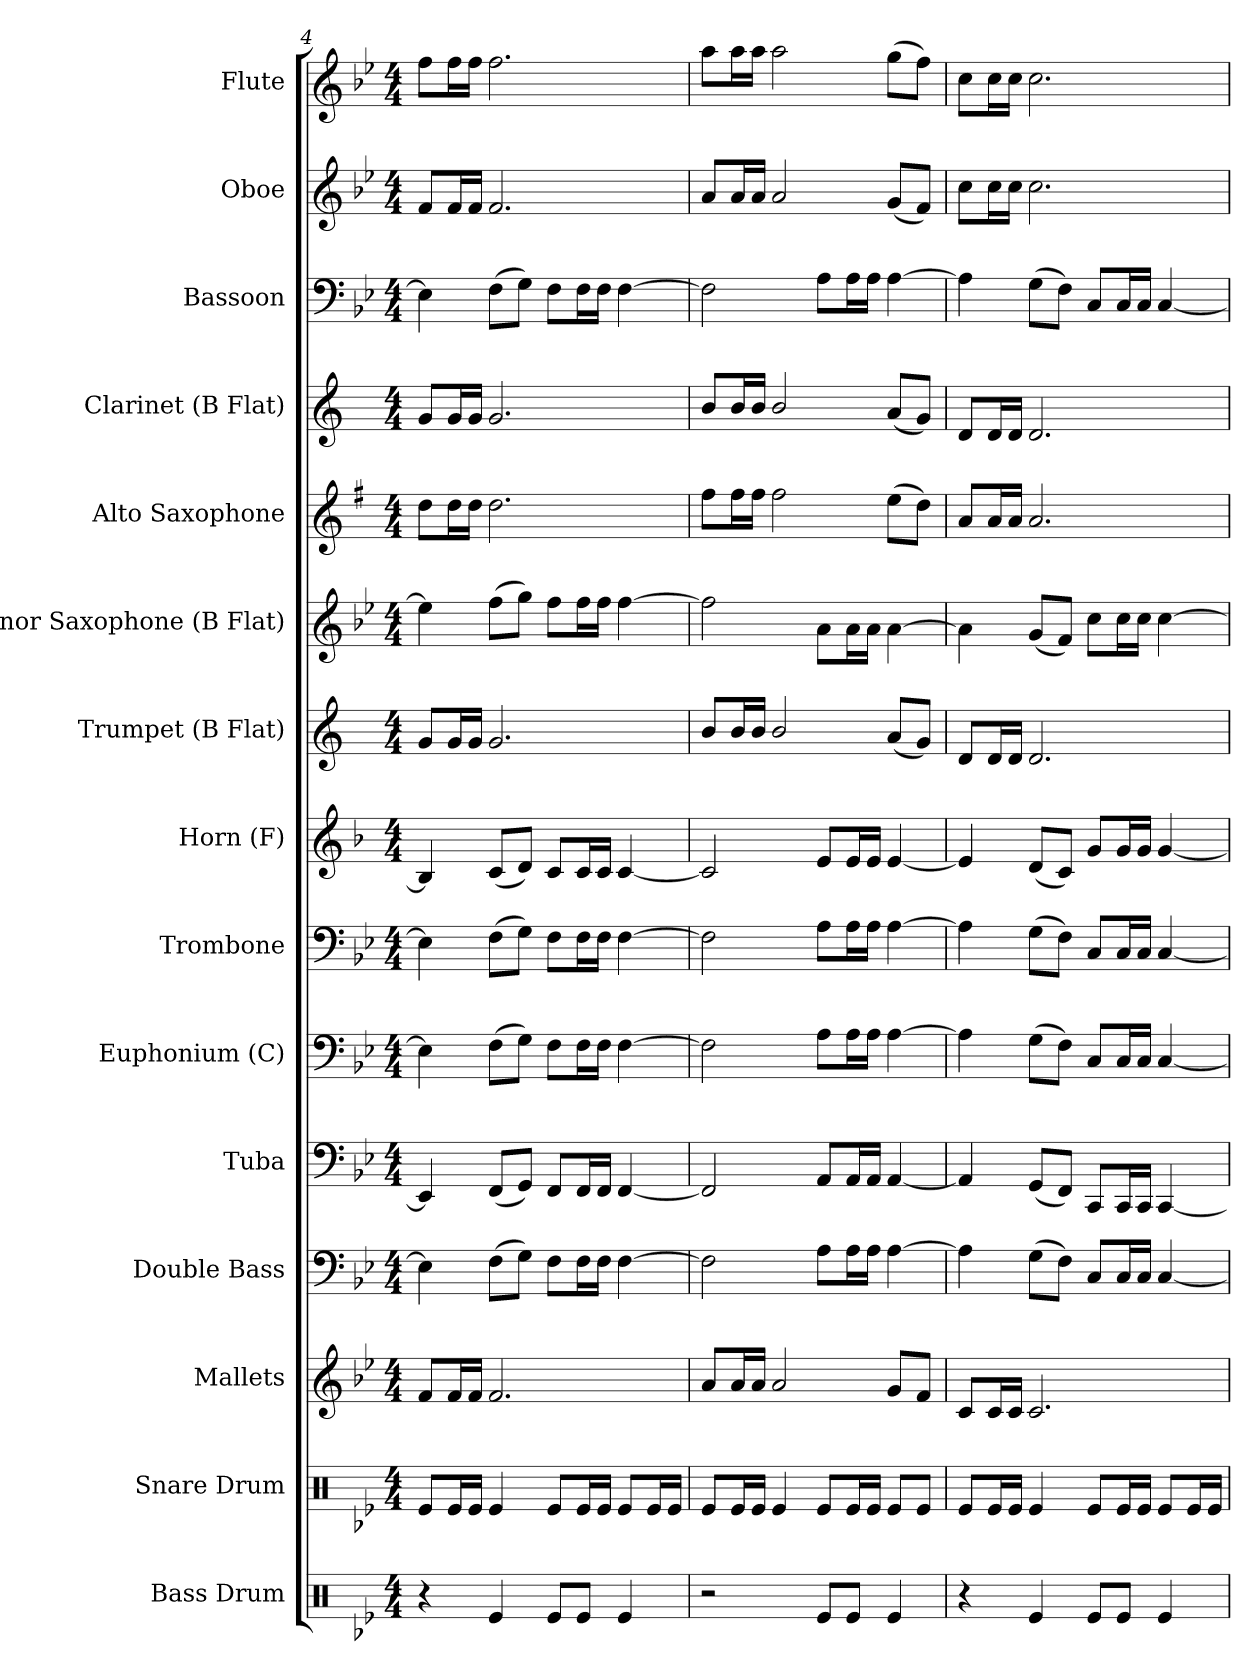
**kern	**kern	**kern	**kern	**kern	**kern	**kern	**kern	**kern	**kern	**kern	**kern	**kern	**kern	**kern
*part15	*part14	*part13	*part12	*part11	*part10	*part9	*part8	*part7	*part6	*part5	*part4	*part3	*part2	*part1
*staff15	*staff14	*staff13	*staff12	*staff11	*staff10	*staff9	*staff8	*staff7	*staff6	*staff5	*staff4	*staff3	*staff2	*staff1
*I"Bass Drum	*I"Snare Drum	*I"Mallets	*I"Double Bass	*I"Tuba	*I"Euphonium (C)	*I"Trombone	*I"Horn (F)	*I"Trumpet (B Flat)	*I"Tenor Saxophone (B Flat)	*I"Alto Saxophone	*I"Clarinet (B Flat)	*I"Bassoon	*I"Oboe	*I"Flute
*clefX	*clefX	*clefG2	*clefF4	*clefF4	*clefF4	*clefF4	*clefG2	*clefG2	*clefG2	*clefG2	*clefG2	*clefF4	*clefG2	*clefG2
*	*	*ITrd-14c-24	*ITrd7c12	*	*	*	*ITrd4c7	*ITrd1c2	*ITrd8c14	*ITrd5c9	*ITrd1c2	*	*	*
*k[b-e-]	*k[b-e-]	*k[b-e-]	*k[b-e-]	*k[b-e-]	*k[b-e-]	*k[b-e-]	*k[b-e-]	*k[b-e-]	*k[b-e-]	*k[b-e-]	*k[b-e-]	*k[b-e-]	*k[b-e-]	*k[b-e-]
*B-:	*B-:	*B-:	*B-:	*B-:	*B-:	*B-:	*B-:	*B-:	*B-:	*B-:	*B-:	*B-:	*B-:	*B-:
*M4/4	*M4/4	*M4/4	*M4/4	*M4/4	*M4/4	*M4/4	*M4/4	*M4/4	*M4/4	*M4/4	*M4/4	*M4/4	*M4/4	*M4/4
=4	=4	=4	=4	=4	=4	=4	=4	=4	=4	=4	=4	=4	=4	=4
4r	8Re/L	8fff/L	4EE-\]	4EE-/]	4E-\]	4E-\]	4E-/]	8f/L	4e-\]	8f\L	8f/L	4E-\]	8f/L	8ff\L
.	16Re/L	16fff/L	.	.	.	.	.	16f/L	.	16f\L	16f/L	.	16f/L	16ff\L
.	16Re/JJ	16fff/JJ	.	.	.	.	.	16f/JJ	.	16f\JJ	16f/JJ	.	16f/JJ	16ff\JJ
4Re/	4Re/	2.fff/	(8FF\L	(8FF/L	(8F\L	(8F\L	(8F/L	2.f/	(8f\L	2.f\	2.f/	(8F\L	2.f/	2.ff\
.	.	.	8GG\J)	8GG/J)	8G\J)	8G\J)	8G/J)	.	8g\J)	.	.	8G\J)	.	.
8Re/L	8Re/L	.	8FF\L	8FF/L	8F\L	8F\L	8F/L	.	8f\L	.	.	8F\L	.	.
8Re/J	16Re/L	.	16FF\L	16FF/L	16F\L	16F\L	16F/L	.	16f\L	.	.	16F\L	.	.
.	16Re/JJ	.	16FF\JJ	16FF/JJ	16F\JJ	16F\JJ	16F/JJ	.	16f\JJ	.	.	16F\JJ	.	.
4Re/	8Re/L	.	[4FF\	[4FF/	[4F\	[4F\	[4F/	.	[4f\	.	.	[4F\	.	.
.	16Re/L	.	.	.	.	.	.	.	.	.	.	.	.	.
.	16Re/JJ	.	.	.	.	.	.	.	.	.	.	.	.	.
=5	=5	=5	=5	=5	=5	=5	=5	=5	=5	=5	=5	=5	=5	=5
2r	8Re/L	8aaa/L	2FF\]	2FF/]	2F\]	2F\]	2F/]	8a/L	2f\]	8a\L	8a/L	2F\]	8a/L	8aa\L
.	16Re/L	16aaa/L	.	.	.	.	.	16a/L	.	16a\L	16a/L	.	16a/L	16aa\L
.	16Re/JJ	16aaa/JJ	.	.	.	.	.	16a/JJ	.	16a\JJ	16a/JJ	.	16a/JJ	16aa\JJ
.	4Re/	2aaa/	.	.	.	.	.	2a/	.	2a\	2a/	.	2a/	2aa\
8Re/L	8Re/L	.	8AA\L	8AA/L	8A\L	8A\L	8A/L	.	8A\L	.	.	8A\L	.	.
8Re/J	16Re/L	.	16AA\L	16AA/L	16A\L	16A\L	16A/L	.	16A\L	.	.	16A\L	.	.
.	16Re/JJ	.	16AA\JJ	16AA/JJ	16A\JJ	16A\JJ	16A/JJ	.	16A\JJ	.	.	16A\JJ	.	.
4Re/	8Re/L	8ggg/L	[4AA\	[4AA/	[4A\	[4A\	[4A/	(8g/L	[4A\	(8g\L	(8g/L	[4A\	(8g/L	(8gg\L
.	8Re/J	8fff/J	.	.	.	.	.	8f/J)	.	8f\J)	8f/J)	.	8f/J)	8ff\J)
=6	=6	=6	=6	=6	=6	=6	=6	=6	=6	=6	=6	=6	=6	=6
4r	8Re/L	8ccc/L	4AA\]	4AA/]	4A\]	4A\]	4A/]	8c/L	4A\]	8c/L	8c/L	4A\]	8cc\L	8cc\L
.	16Re/L	16ccc/L	.	.	.	.	.	16c/L	.	16c/L	16c/L	.	16cc\L	16cc\L
.	16Re/JJ	16ccc/JJ	.	.	.	.	.	16c/JJ	.	16c/JJ	16c/JJ	.	16cc\JJ	16cc\JJ
4Re/	4Re/	2.ccc/	(8GG\L	(8GG/L	(8G\L	(8G\L	(8G/L	2.c/	(8G/L	2.c/	2.c/	(8G\L	2.cc\	2.cc\
.	.	.	8FF\J)	8FF/J)	8F\J)	8F\J)	8F/J)	.	8F/J)	.	.	8F\J)	.	.
8Re/L	8Re/L	.	8CC/L	8CC/L	8C/L	8C/L	8c/L	.	8c\L	.	.	8C/L	.	.
8Re/J	16Re/L	.	16CC/L	16CC/L	16C/L	16C/L	16c/L	.	16c\L	.	.	16C/L	.	.
.	16Re/JJ	.	16CC/JJ	16CC/JJ	16C/JJ	16C/JJ	16c/JJ	.	16c\JJ	.	.	16C/JJ	.	.
4Re/	8Re/L	.	[4CC/	[4CC/	[4C/	[4C/	[4c/	.	[4c\	.	.	[4C/	.	.
.	16Re/L	.	.	.	.	.	.	.	.	.	.	.	.	.
.	16Re/JJ	.	.	.	.	.	.	.	.	.	.	.	.	.
=	=	=	=	=	=	=	=	=	=	=	=	=	=	=
*-	*-	*-	*-	*-	*-	*-	*-	*-	*-	*-	*-	*-	*-	*-
